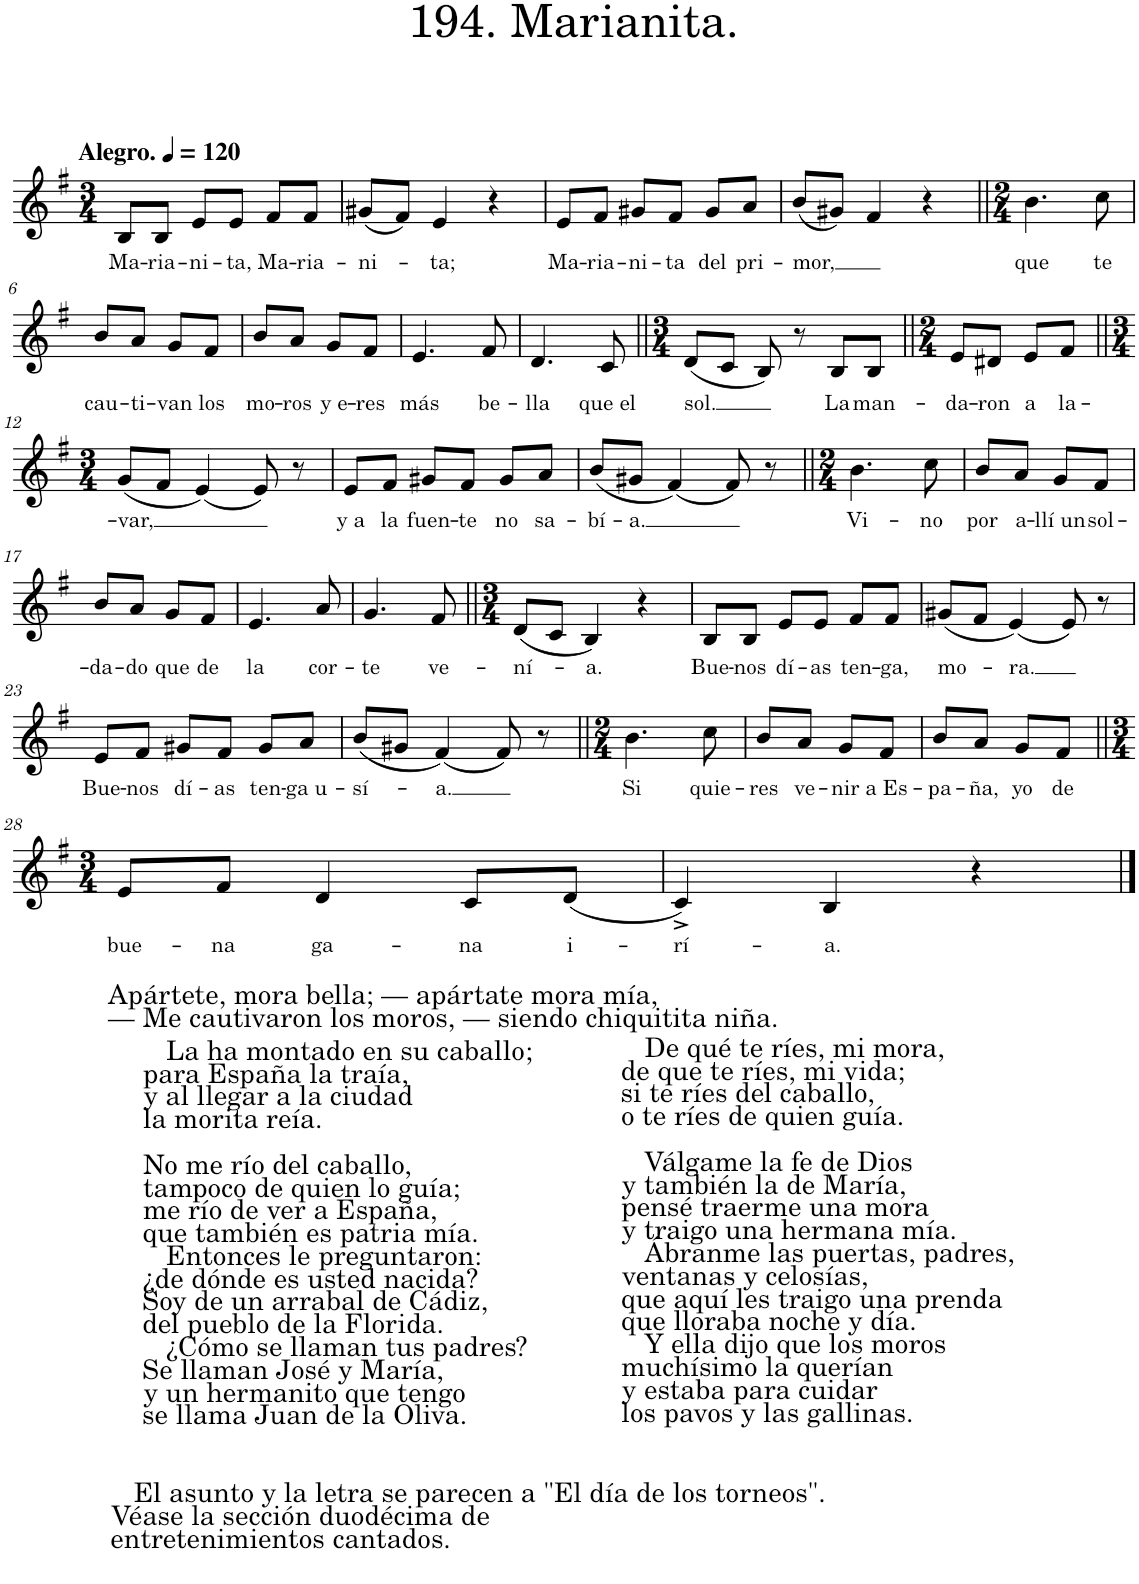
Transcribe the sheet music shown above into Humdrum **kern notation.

**kern	**text
*part1	*part1
*staff1	*staff1
*I"Piano	*
*I'Pno.	*
*clefG2	*
*k[f#]	*
*M3/4	*
*MM120	*
=1	=1
!LO:TX:a:B:t=Alegro.	!
!	!LO:LY:b
8B/L	Ma-
!	!LO:LY:b
8B/J	-ria-
!	!LO:LY:b
8e/L	-ni-
!	!LO:LY:b
8e/J	-ta,
!	!LO:LY:b
8f#/L	Ma-
!	!LO:LY:b
8f#/J	-ria-
=2	=2
!	!LO:LY:b
(8g#X/L	-ni-
8f#/J)	.
!	!LO:LY:b
4e/	-ta;
4r	.
=3	=3
!	!LO:LY:b
8e/L	Ma-
!	!LO:LY:b
8f#/J	-ria-
!	!LO:LY:b
8g#X/L	-ni-
!	!LO:LY:b
8f#/J	-ta
!	!LO:LY:b
8g#/L	del
!	!LO:LY:b
8a/J	pri-
=4	=4
!	!LO:LY:b
(8b/L	-mor,
8g#X/J)	.
4f#/	.
4r	.
=5||	=5||
*M2/4	*
!	!LO:LY:b
4.b\	que
!	!LO:LY:b
8cc\	te
!!LO:LB:g=z
=6	=6
!	!LO:LY:b
8b/L	cau-
!	!LO:LY:b
8a/J	-ti-
!	!LO:LY:b
8g/L	-van
!	!LO:LY:b
8f#/J	los
=7	=7
!	!LO:LY:b
8b/L	mo-
!	!LO:LY:b
8a/J	-ros
!	!LO:LY:b
8g/L	y e-
!	!LO:LY:b
8f#/J	-res
=8	=8
!	!LO:LY:b
4.e/	más
!	!LO:LY:b
8f#/	be-
=9	=9
!	!LO:LY:b
4.d/	-lla
!	!LO:LY:b
8c/	que el
=10||	=10||
*M3/4	*
!	!LO:LY:b
(8d/L	sol.
8c/J	.
8B/)	.
8r	.
!	!LO:LY:b
8B/L	La
!	!LO:LY:b
8B/J	man-
=11||	=11||
*M2/4	*
!	!LO:LY:b
8e/L	-da-
!	!LO:LY:b
8d#X/J	-ron
!	!LO:LY:b
8e/L	a
!	!LO:LY:b
8f#/J	la-
!!LO:LB:g=z
=12||	=12||
*M3/4	*
!	!LO:LY:b
(8g/L	-var,
8f#/J	.
(4e/)	.
8e/)	.
8r	.
=13	=13
!	!LO:LY:b
8e/L	y a
!	!LO:LY:b
8f#/J	la
!	!LO:LY:b
8g#X/L	fuen-
!	!LO:LY:b
8f#/J	-te
!	!LO:LY:b
8g#/L	no
!	!LO:LY:b
8a/J	sa-
=14	=14
!	!LO:LY:b
(8b/L	-bí-
!	!LO:LY:b
8g#X/J	-a.
(4f#/)	.
8f#/)	.
8r	.
=15||	=15||
*M2/4	*
!	!LO:LY:b
4.b\	Vi-
!	!LO:LY:b
8cc\	-no
=16	=16
!	!LO:LY:b
8b/L	por
!	!LO:LY:b
8a/J	a-
!	!LO:LY:b
8g/L	-llí un
!	!LO:LY:b
8f#/J	sol-
!!LO:LB:g=z
=17	=17
!	!LO:LY:b
8b/L	-da-
!	!LO:LY:b
8a/J	-do
!	!LO:LY:b
8g/L	que
!	!LO:LY:b
8f#/J	de
=18	=18
!	!LO:LY:b
4.e/	la
!	!LO:LY:b
8a/	cor-
=19	=19
!	!LO:LY:b
4.g/	-te
!	!LO:LY:b
8f#/	ve-
=20||	=20||
*M3/4	*
!	!LO:LY:b
(8d/L	-ní-
8c/J	.
!	!LO:LY:b
4B/)	-a.
4r	.
=21	=21
!	!LO:LY:b
8B/L	Bue-
!	!LO:LY:b
8B/J	-nos
!	!LO:LY:b
8e/L	dí-
!	!LO:LY:b
8e/J	-as
!	!LO:LY:b
8f#/L	ten-
!	!LO:LY:b
8f#/J	-ga,
=22	=22
!	!LO:LY:b
(8g#X/L	mo-
8f#/J	.
!	!LO:LY:b
(4e/)	-ra.
8e/)	.
8r	.
!!LO:LB:g=z
=23	=23
!	!LO:LY:b
8e/L	Bue-
!	!LO:LY:b
8f#/J	-nos
!	!LO:LY:b
8g#X/L	dí-
!	!LO:LY:b
8f#/J	-as
!	!LO:LY:b
8g#/L	ten-
!	!LO:LY:b
8a/J	-ga u-
=24	=24
!	!LO:LY:b
(8b/L	-sí-
8g#X/J	.
!	!LO:LY:b
(4f#/)	-a.
8f#/)	.
8r	.
=25||	=25||
*M2/4	*
!	!LO:LY:b
4.b\	Si
!	!LO:LY:b
8cc\	quie-
=26	=26
!	!LO:LY:b
8b/L	-res
!	!LO:LY:b
8a/J	ve-
!	!LO:LY:b
8g/L	-nir
!	!LO:LY:b
8f#/J	a Es-
=27	=27
!	!LO:LY:b
8b/L	-pa-
!	!LO:LY:b
8a/J	-ña,
!	!LO:LY:b
8g/L	yo
!	!LO:LY:b
8f#/J	de
!!LO:LB:g=z
=28||	=28||
*M3/4	*
!LO:TX:b:t=Apártete, mora bella; — apártate mora mía,	!
!LO:TX:b:t=— Me cautivaron los moros, — siendo chiquitita niña.	!
!	!LO:LY:b
8e/L	bue-
!LO:TX:b:t=La ha montado en su caballo;	!
!LO:TX:b:t=para España la traía,	!
!LO:TX:b:t=y al llegar a la ciudad	!
!LO:TX:b:t=la morita reía.	!
!LO:TX:b:t=No me río del caballo,	!
!LO:TX:b:t=tampoco de quien lo guía;	!
!LO:TX:b:t=me río de ver a España,	!
!LO:TX:b:t=que también es patria mía.	!
!LO:TX:b:t=Entonces le preguntaron&colon;	!
!LO:TX:b:t=¿de dónde es usted nacida?	!
!LO:TX:b:t=Soy de un arrabal de Cádiz,	!
!LO:TX:b:t=del pueblo de la Florida.	!
!LO:TX:b:t=¿Cómo se llaman tus padres?	!
!LO:TX:b:t=Se llaman José y María,	!
!LO:TX:b:t=y un hermanito que tengo	!
!LO:TX:b:t=se llama Juan de la Oliva.	!
!	!LO:LY:b
8f#/J	-na
!	!LO:LY:b
4d/	ga-
!	!LO:LY:b
8c/L	-na
!	!LO:LY:b
(8d/J	i-
=29	=29
!LO:TX:b:t=De qué te ríes, mi mora,	!
!LO:TX:b:t=de que te ríes, mi vida;	!
!LO:TX:b:t=si te ríes del caballo,	!
!LO:TX:b:t=o te ríes de quien guía.	!
!LO:TX:b:t=Válgame la fe de Dios	!
!LO:TX:b:t=y también la de María,	!
!LO:TX:b:t=pensé traerme una mora	!
!LO:TX:b:t=y traigo una hermana mía.	!
!LO:TX:b:t=Ábranme las puertas, padres,	!
!LO:TX:b:t=ventanas y celosías,	!
!LO:TX:b:t=que aquí les traigo una prenda	!
!LO:TX:b:t=que lloraba noche y día.	!
!LO:TX:b:t=Y ella dijo que los moros	!
!LO:TX:b:t=muchísimo la querían	!
!LO:TX:b:t=y estaba para cuidar	!
!LO:TX:b:t=los pavos y las gallinas.	!
!LO:TX:b:t=El asunto y la letra se parecen a "El día de los torneos".	!
!LO:TX:b:t=Véase la sección duodécima de	!
!LO:TX:b:t=entretenimientos cantados.	!
!	!LO:LY:b
4c^/)	-rí-
!	!LO:LY:b
4B/	-a.
4r	.
==	==
*-	*-
